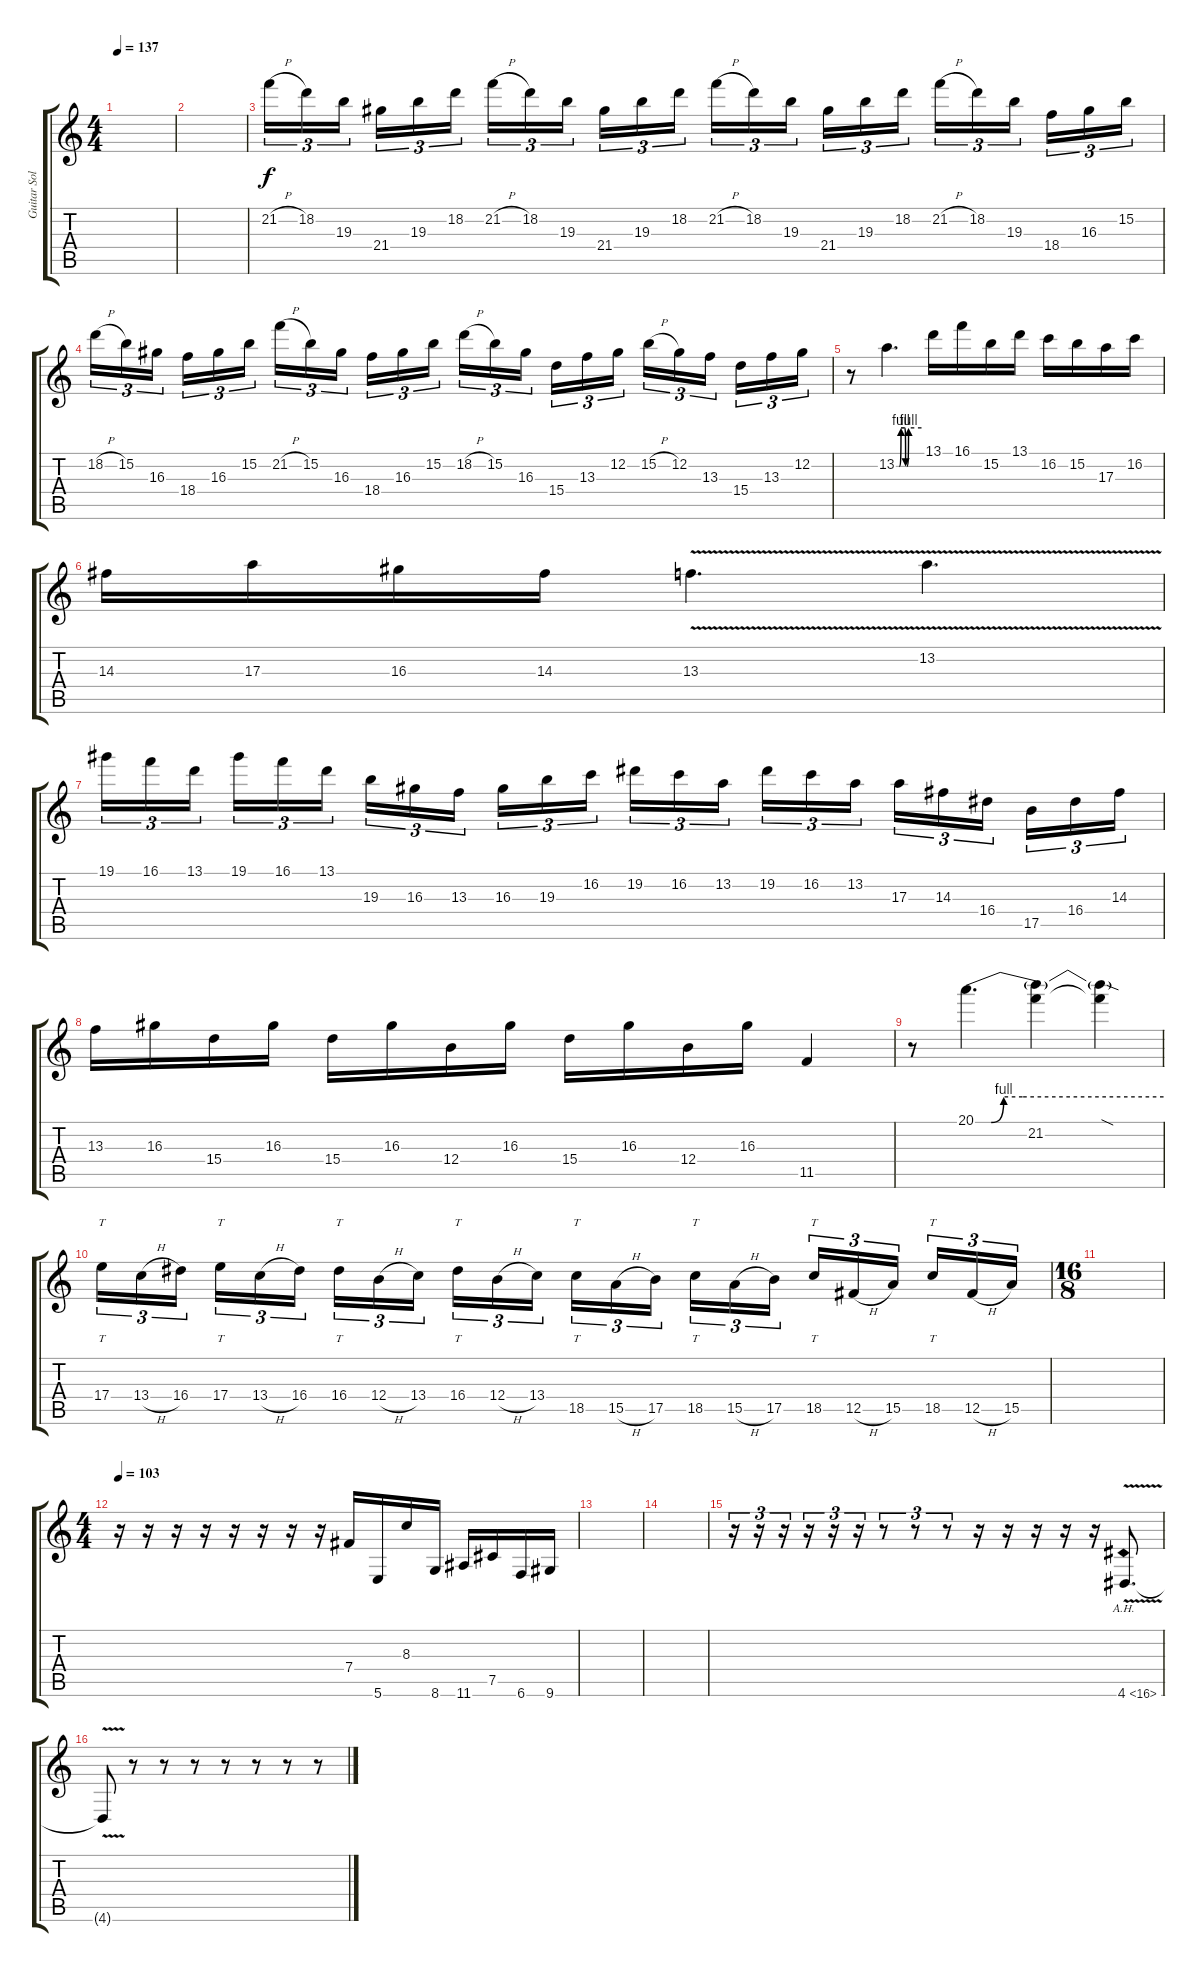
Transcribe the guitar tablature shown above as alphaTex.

\track ("Guitar Solo" "Guitar Sol") {instrument distortionguitar}
\staff {score tabs}
\tuning (Db4 Ab3 E3 B2 Gb2 B1) {hide}
\ts (4 4)
\tempo 137
\clef g2
\ks c
|
|
21.2{h}.16{tu (3 2)} 18.2.16{tu (3 2)} 19.3.16{tu (3 2) beam splitsecondary} 21.4.16{tu (3 2)} 19.3.16{tu (3 2)} 18.2.16{tu (3 2)} 21.2{h}.16{tu (3 2)} 18.2.16{tu (3 2)} 19.3.16{tu (3 2) beam splitsecondary} 21.4.16{tu (3 2)} 19.3.16{tu (3 2)} 18.2.16{tu (3 2)} 21.2{h}.16{tu (3 2)} 18.2.16{tu (3 2)} 19.3.16{tu (3 2) beam splitsecondary} 21.4.16{tu (3 2)} 19.3.16{tu (3 2)} 18.2.16{tu (3 2)} 21.2{h}.16{tu (3 2)} 18.2.16{tu (3 2)} 19.3.16{tu (3 2) beam splitsecondary} 18.4.16{tu (3 2)} 16.3.16{tu (3 2)} 15.2.16{tu (3 2)} |
18.2{h}.16{tu (3 2)} 15.2.16{tu (3 2)} 16.3.16{tu (3 2) beam splitsecondary} 18.4.16{tu (3 2)} 16.3.16{tu (3 2)} 15.2.16{tu (3 2)} 21.2{h}.16{tu (3 2)} 15.2.16{tu (3 2)} 16.3.16{tu (3 2) beam splitsecondary} 18.4.16{tu (3 2)} 16.3.16{tu (3 2)} 15.2.16{tu (3 2)} 18.2{h}.16{tu (3 2)} 15.2.16{tu (3 2)} 16.3.16{tu (3 2) beam splitsecondary} 15.4.16{tu (3 2)} 13.3.16{tu (3 2)} 12.2.16{tu (3 2)} 15.2{h}.16{tu (3 2)} 12.2.16{tu (3 2)} 13.3.16{tu (3 2) beam splitsecondary} 15.4.16{tu (3 2)} 13.3.16{tu (3 2)} 12.2.16{tu (3 2)} |
r.8 13.2{be (custom 0 0 7 0 11 4 20 4 22 0 25 0 29 4 60 4)}.4{d} 13.1.16 16.1.16 15.2.16 13.1.16 16.2.16 15.2.16 17.3.16 16.2.16 |
14.3.16 17.3.16 16.3.16 14.3.16 13.3{v}.4{d} 13.2{v}.4{d} |
19.1.16{tu (3 2)} 16.1.16{tu (3 2)} 13.1.16{tu (3 2) beam splitsecondary} 19.1.16{tu (3 2)} 16.1.16{tu (3 2)} 13.1.16{tu (3 2)} 19.3.16{tu (3 2)} 16.3.16{tu (3 2)} 13.3.16{tu (3 2) beam splitsecondary} 16.3.16{tu (3 2)} 19.3.16{tu (3 2)} 16.2.16{tu (3 2)} 19.2.16{tu (3 2)} 16.2.16{tu (3 2)} 13.2.16{tu (3 2) beam splitsecondary} 19.2.16{tu (3 2)} 16.2.16{tu (3 2)} 13.2.16{tu (3 2)} 17.3.16{tu (3 2)} 14.3.16{tu (3 2)} 16.4.16{tu (3 2) beam splitsecondary} 17.5.16{tu (3 2)} 16.4.16{tu (3 2)} 14.3.16{tu (3 2)} |
13.3.16 16.3.16 15.4.16 16.3.16 15.4.16 16.3.16 12.4.16 16.3.16 15.4.16 16.3.16 12.4.16 16.3.16 11.5.4 |
r.8 20.1{be (custom 0 0 5 0 9 4 15 4 60 4)}.4{d} (20.1{t} 21.2).4 (20.1{sod t} 21.2{t}).4 |
17.4.16{tt tu (3 2)} 13.4{h}.16{tu (3 2)} 16.4.16{tu (3 2) beam splitsecondary} 17.4.16{tt tu (3 2)} 13.4{h}.16{tu (3 2)} 16.4.16{tu (3 2)} 16.4.16{tt tu (3 2)} 12.4{h}.16{tu (3 2)} 13.4.16{tu (3 2) beam splitsecondary} 16.4.16{tt tu (3 2)} 12.4{h}.16{tu (3 2)} 13.4.16{tu (3 2)} 18.5.16{tt tu (3 2)} 15.5{h}.16{tu (3 2)} 17.5.16{tu (3 2) beam splitsecondary} 18.5.16{tt tu (3 2)} 15.5{h}.16{tu (3 2)} 17.5.16{tu (3 2)} 18.5.16{tt tu (3 2)} 12.5{h}.16{tu (3 2)} 15.5.16{tu (3 2) beam splitsecondary} 18.5.16{tt tu (3 2)} 12.5{h}.16{tu (3 2)} 15.5.16{tu (3 2)} |
\ts (16 8)
|
\ts (4 4)
\tempo 103
r.16 r.16 r.16 r.16 r.16 r.16 r.16 r.16 7.4.16 5.6.16 8.3.16 8.6.16 11.6.16 7.5.16 6.6.16 9.6.16 |
|
|
r.16{tu (3 2)} r.16{tu (3 2)} r.16{tu (3 2)} r.16{tu (3 2)} r.16{tu (3 2)} r.16{tu (3 2)} r.8{tu (3 2)} r.8{tu (3 2)} r.8{tu (3 2)} r.16 r.16 r.16 r.16 r.16 4.6{ah 12 v}.8{d} |
4.6{t}.8 r.8 r.8 r.8 r.8 r.8 r.8 r.8
